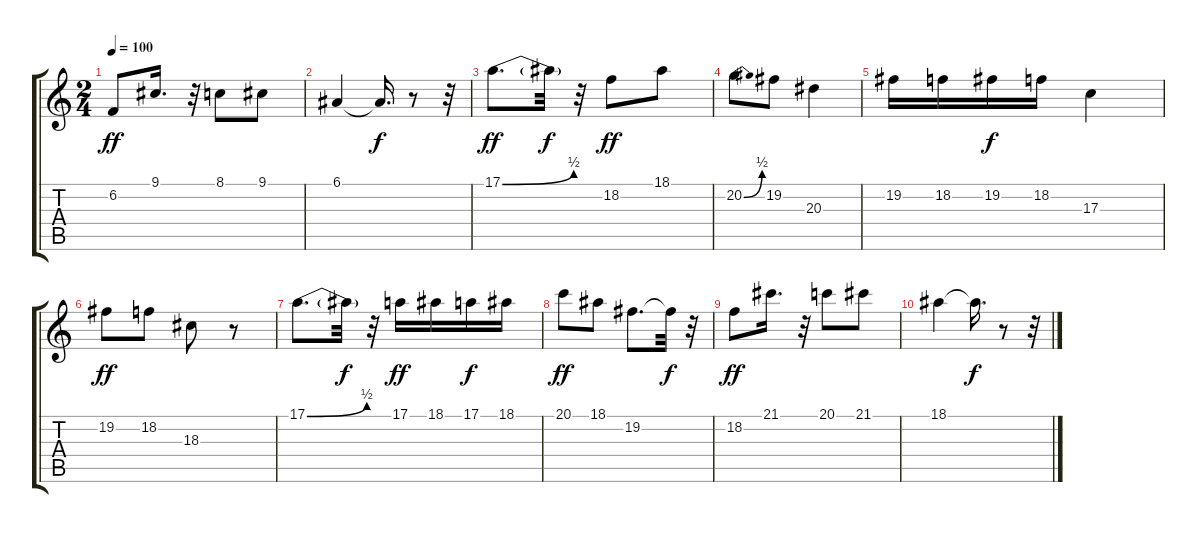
\track "" {instrument flute}
\staff {score tabs}
\tuning (E4 B3 G3 D3 A2 E2) {hide}
\ts (2 4)
\tempo 100
\clef g2
\ks c
6.2.8{dy ff} 9.1.16{d} r.32 8.1.8 9.1.8 |
6.1.4 6.1{t}.16{d dy f} r.8 r.32 |
17.1{be (bend 0 0 60 2)}.8{d dy ff} 17.1{t}.32{dy f} r.32 18.2.8{dy ff} 18.1.8 |
20.2{be (bend 0 0 60 2)}.8 19.2.8 20.3.4 |
19.2.16 18.2.16 19.2.16{dy f} 18.2.16 17.3.4 |
19.2.8{dy ff} 18.2.8 18.3.8 r.8 |
17.1{be (bend 0 0 60 2)}.8{d} 17.1{t}.32{dy f} r.32 17.1.16{dy ff} 18.1.16 17.1.16{dy f} 18.1.16 |
20.1.8{dy ff} 18.1.8 19.2.8{d} 19.2{t}.32{dy f} r.32 |
18.2.8{dy ff} 21.1.16{d} r.32 20.1.8 21.1.8 |
18.1.4 18.1{t}.16{d dy f} r.8 r.32
